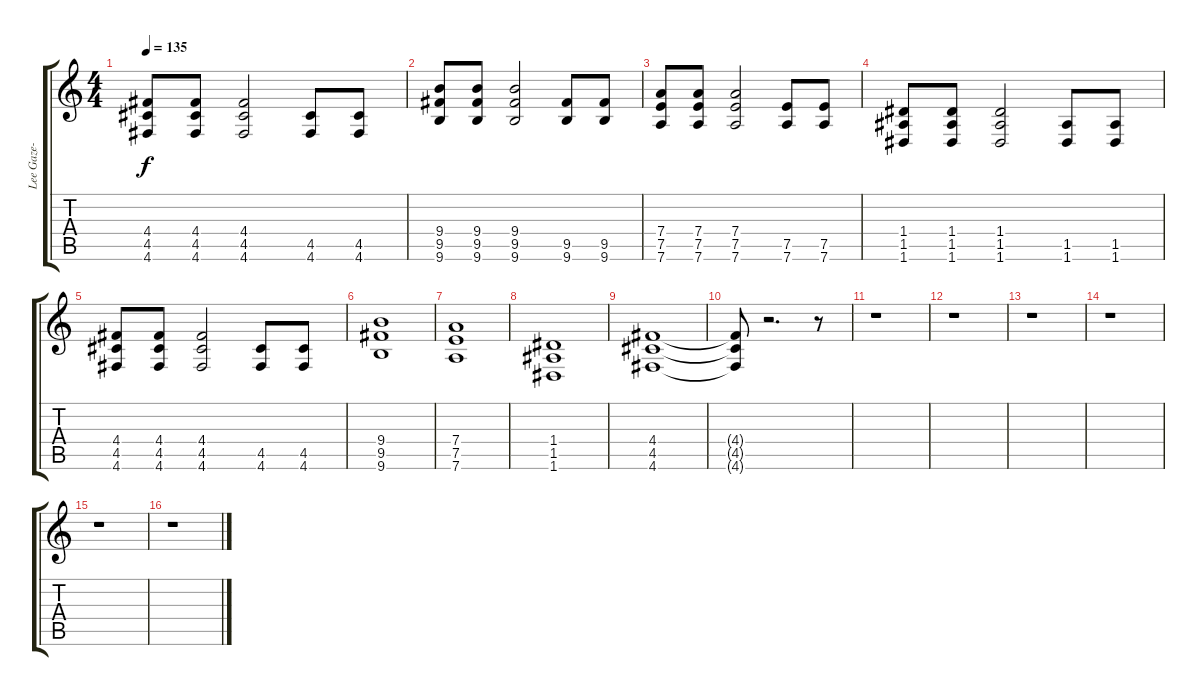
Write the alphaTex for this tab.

\track ("Lee Gaze- Disorted" "Lee Gaze- ") {instrument distortionguitar}
\staff {score tabs}
\tuning (E4 B3 G3 D3 A2 D2) {hide}
\ts (4 4)
\tempo 135
\clef g2
\ks c
(4.4 4.5 4.6).8{dy f} (4.4 4.5 4.6).8 (4.4 4.5 4.6).2 (4.5 4.6).8 (4.5 4.6).8 |
(9.4 9.5 9.6).8 (9.4 9.5 9.6).8 (9.4 9.5 9.6).2 (9.5 9.6).8 (9.5 9.6).8 |
(7.4 7.5 7.6).8 (7.4 7.5 7.6).8 (7.4 7.5 7.6).2 (7.5 7.6).8 (7.5 7.6).8 |
(1.4 1.5 1.6).8 (1.4 1.5 1.6).8 (1.4 1.5 1.6).2 (1.5 1.6).8 (1.5 1.6).8 |
(4.4 4.5 4.6).8 (4.4 4.5 4.6).8 (4.4 4.5 4.6).2 (4.5 4.6).8 (4.5 4.6).8 |
(9.4 9.5 9.6).1 |
(7.4 7.5 7.6).1 |
(1.4 1.5 1.6).1 |
(4.4 4.5 4.6).1 |
(4.4{t} 4.5{t} 4.6{t}).8 r.2{d} r.8 |
r.1 |
r.1 |
r.1 |
r.1 |
r.1 |
r.1
